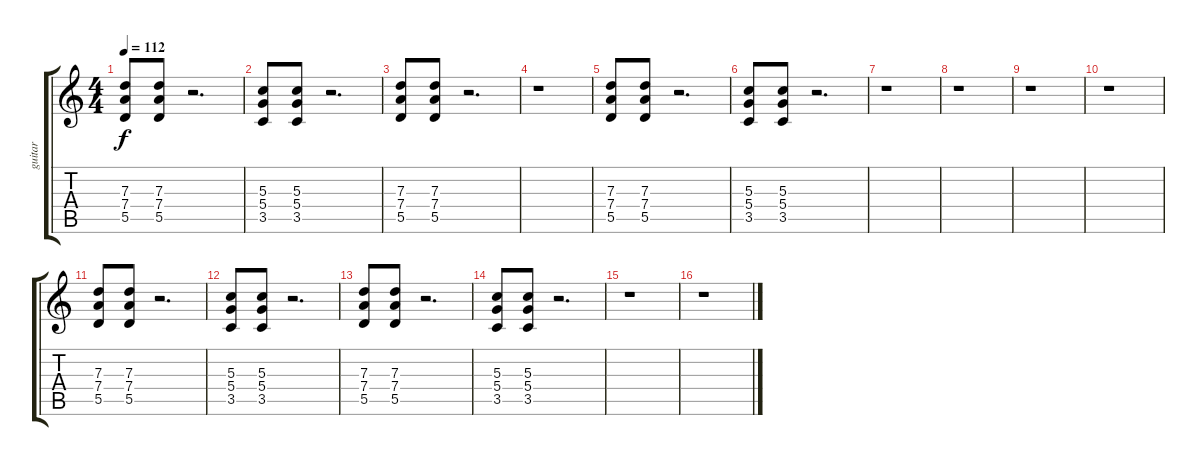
\track ("guitar" "guitar") {instrument overdrivenguitar}
\staff {score tabs}
\tuning (E4 B3 G3 D3 A2 E2) {hide}
\ts (4 4)
\tempo 112
\clef g2
\ks c
(7.3 7.4 5.5).8{dy f} (7.3 7.4 5.5).8 r.2{d} |
(5.3 5.4 3.5).8 (5.3 5.4 3.5).8 r.2{d} |
(7.3 7.4 5.5).8 (7.3 7.4 5.5).8 r.2{d} |
r.1 |
(7.3 7.4 5.5).8 (7.3 7.4 5.5).8 r.2{d} |
(5.3 5.4 3.5).8 (5.3 5.4 3.5).8 r.2{d} |
r.1 |
r.1 |
r.1 |
r.1 |
(7.3 7.4 5.5).8 (7.3 7.4 5.5).8 r.2{d} |
(5.3 5.4 3.5).8 (5.3 5.4 3.5).8 r.2{d} |
(7.3 7.4 5.5).8 (7.3 7.4 5.5).8 r.2{d} |
(5.3 5.4 3.5).8 (5.3 5.4 3.5).8 r.2{d} |
r.1 |
r.1
